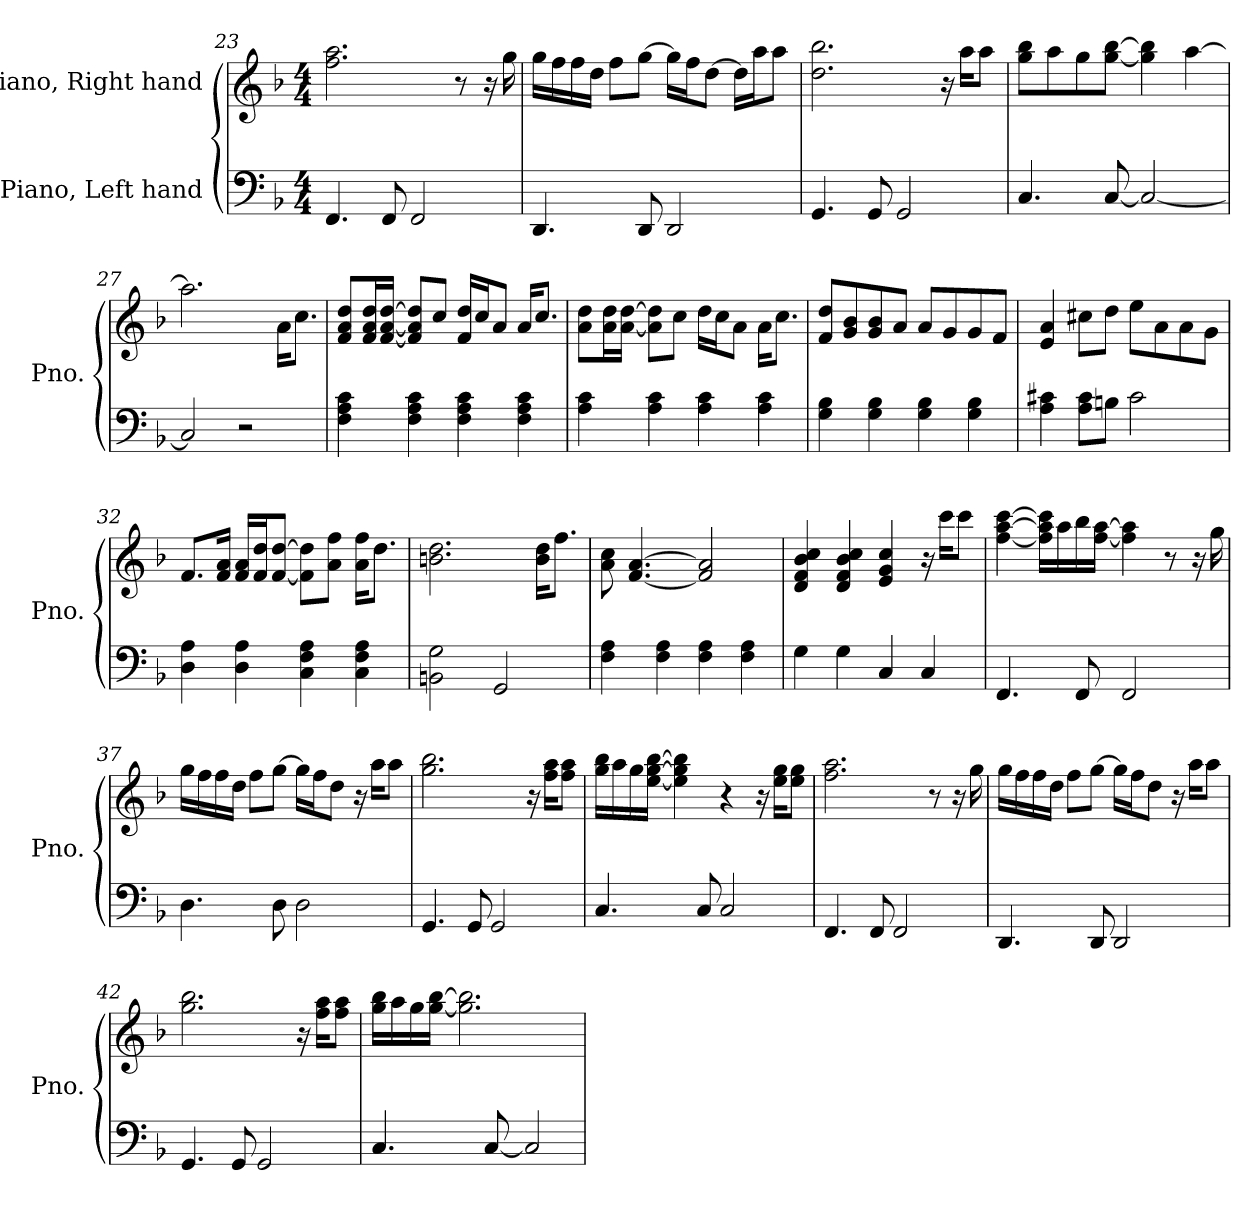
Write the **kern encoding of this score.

**kern	**kern
*part2	*part1
*staff2	*staff1
*I"Piano, Left hand	*I"Piano, Right hand
*I'Pno.	*I'Pno.
*clefF4	*clefG2
*k[b-]	*k[b-]
*M4/4	*M4/4
=23	=23
4.FF/	2.ff\ 2.aa\
8FF/	.
2FF/	.
.	8r
.	16r
.	16gg\
=24	=24
4.DD/	16gg\LL
.	16ff\
.	16ff\
.	16dd\JJ
.	8ff\L
8DD/	[8gg\J
2DD/	16gg\LL]
.	16ff\J
.	[8dd\J
.	16dd\LL]
.	16aa\J
.	8aa\J
=25	=25
4.GG/	2.dd\ 2.bb-\
8GG/	.
2GG/	.
.	16r
.	16aa\KL
.	8aa\J
!!LO:PB:g=z
=26	=26
4.C/	8gg\ 8bb-\L
.	8aa\
.	8gg\
[8C/	[8gg\ [8bb-\J
2C/_	4gg\] 4bb-\]
.	[4aa\
=27	=27
2C/]	2.aa\]
2r	.
.	16a\KL
.	8.cc\J
=28	=28
4F\ 4A\ 4c\	8f/ 8a/ 8dd/L
.	16f/ 16a/ 16dd/L
.	[16f/ [16a/ [16dd/JJ
4F\ 4A\ 4c\	8f/] 8a/] 8dd/]L
.	8cc/J
4F\ 4A\ 4c\	16f/ 16dd/LL
.	16cc/J
.	8a/J
4F\ 4A\ 4c\	16a/KL
.	8.cc/J
=29	=29
4A\ 4c\	8a\ 8dd\L
.	16a\ 16dd\L
.	[16a\ [16dd\JJ
4A\ 4c\	8a\] 8dd\]L
.	8cc\J
4A\ 4c\	16dd\LL
.	16cc\J
.	8a\J
4A\ 4c\	16a\KL
.	8.cc\J
!!LO:LB:g=z
=30	=30
4G\ 4B-\	8f/ 8dd/L
.	8g/ 8b-/
4G\ 4B-\	8g/ 8b-/
.	8a/J
4G\ 4B-\	8a/L
.	8g/
4G\ 4B-\	8g/
.	8f/J
=31	=31
4A\ 4c#X\	4e/ 4a/
8A\ 8c#\L	8cc#X\L
8Bn\J	8dd\J
2c#\	8ee\L
.	8a\
.	8a\
.	8g\J
=32	=32
4D\ 4A\	8.f/L
.	16f/ 16a/Jk
4D\ 4A\	16f/ 16a/LL
.	16f/ 16dd/J
.	[8f/ [8dd/J
4C\ 4F\ 4A\	8f\] 8dd\]L
.	8a\ 8ff\J
4C\ 4F\ 4A\	16a\ 16ff\KL
.	8.dd\J
=33	=33
2BBn\ 2G\	2.bn\ 2.dd\
2GG/	.
.	16b\ 16dd\KL
.	8.ff\J
=34	=34
4F\ 4A\	8a\ 8cc\
.	[4.f/ [4.a/
4F\ 4A\	.
4F\ 4A\	2f/] 2a/]
4F\ 4A\	.
!!LO:LB:g=z
=35	=35
4G\	4d/ 4f/ 4b-/ 4cc/
4G\	4d/ 4f/ 4b-/ 4cc/
4C/	4e/ 4g/ 4cc/
4C/	16r
.	16ccc\KL
.	8ccc\J
=36	=36
4.FF/	[4ff\ [4aa\ [4ccc\
.	16ff\] 16aa\] 16ccc\]LL
.	16aa\
8FF/	16bb-\
.	[16ff\ [16aa\JJ
2FF/	4ff\] 4aa\]
.	8r
.	16r
.	16gg\
=37	=37
4.D\	16gg\LL
.	16ff\
.	16ff\
.	16dd\JJ
.	8ff\L
8D\	[8gg\J
2D\	16gg\LL]
.	16ff\J
.	8dd\J
.	16r
.	16aa\KL
.	8aa\J
=38	=38
4.GG/	2.gg\ 2.bb-\
8GG/	.
2GG/	.
.	16r
.	16ff\ 16aa\KL
.	8ff\ 8aa\J
!!LO:LB:g=z
=39	=39
4.C/	16gg\ 16bb-\LL
.	16aa\
.	16gg\
.	[16ee\ [16gg\ [16bb-\JJ
.	4ee\] 4gg\] 4bb-\]
8C/	.
2C/	4r
.	16r
.	16ee\ 16gg\KL
.	8ee\ 8gg\J
=40	=40
4.FF/	2.ff\ 2.aa\
8FF/	.
2FF/	.
.	8r
.	16r
.	16gg\
=41	=41
4.DD/	16gg\LL
.	16ff\
.	16ff\
.	16dd\JJ
.	8ff\L
8DD/	[8gg\J
2DD/	16gg\LL]
.	16ff\J
.	8dd\J
.	16r
.	16aa\KL
.	8aa\J
=42	=42
4.GG/	2.gg\ 2.bb-\
8GG/	.
2GG/	.
.	16r
.	16ff\ 16aa\KL
.	8ff\ 8aa\J
!!LO:LB:g=z
=43	=43
4.C/	16gg\ 16bb-\LL
.	16aa\
.	16gg\
.	[16gg\ [16bb-\JJ
.	2.gg\] 2.bb-\]
[8C/	.
2C/]	.
=	=
*-	*-
